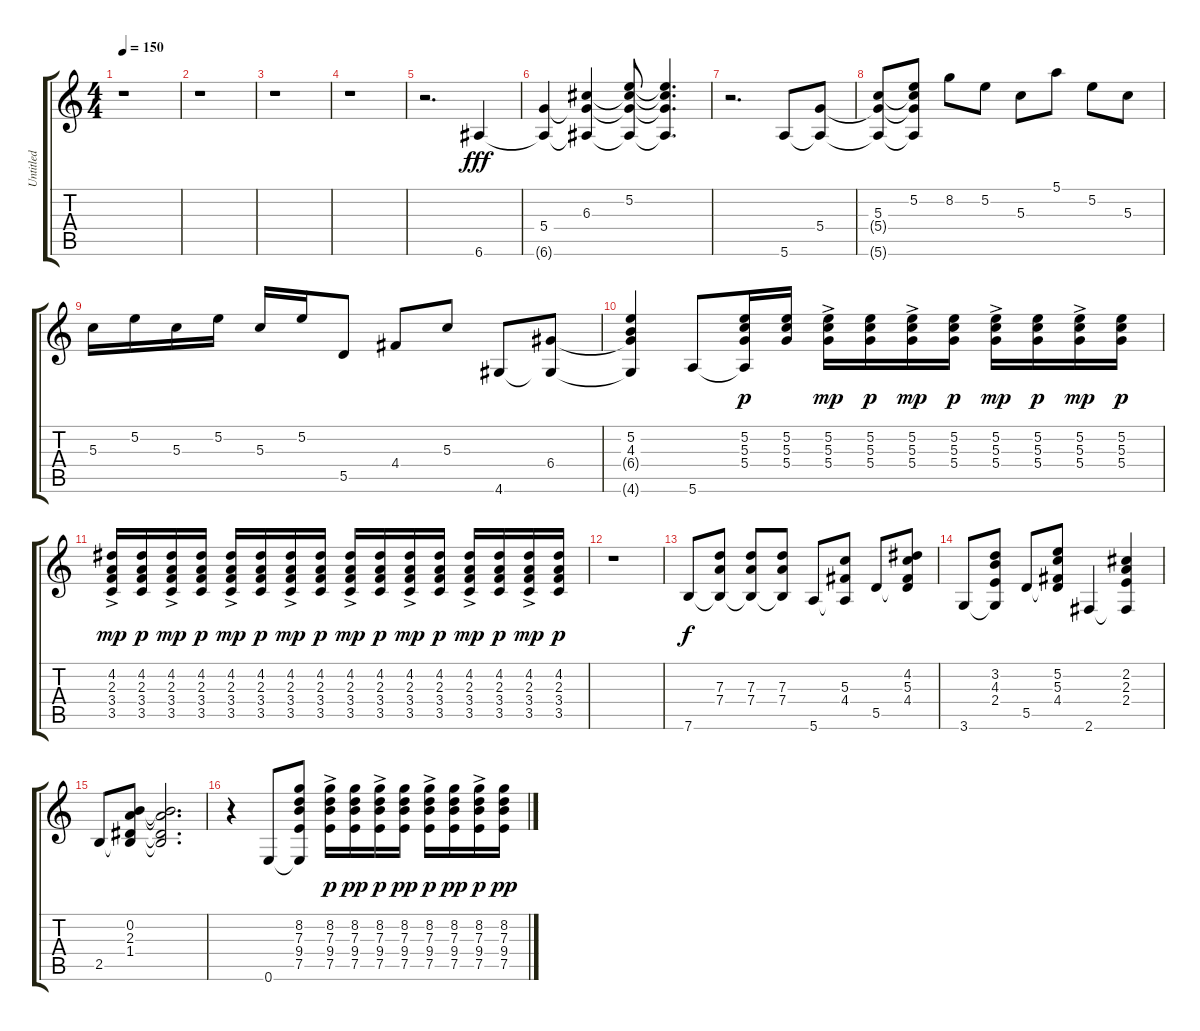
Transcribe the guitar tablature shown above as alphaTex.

\track ("Untitled" "Untitled") {instrument acousticguitarnylon}
\staff {score tabs}
\tuning (E4 B3 G3 D3 A2 E2) {hide}
\ts (4 4)
\tempo 150
\clef g2
\ks c
r.1{dy fff instrument acousticguitarnylon} |
r.1 |
r.1 |
r.1 |
r.2{d} 6.6.4 |
(5.4 6.6{t}).4 (6.3 5.4{t} 6.6{t}).4 (5.2 6.3{t} 5.4{t} 6.6{t}).8 (5.2{t} 6.3{t} 5.4{t} 6.6{t}).4{d} |
r.2{d} 5.6.8 (5.4 5.6{t}).8 |
(5.3 5.4{t} 5.6{t}).8 (5.2 5.3{t} 5.4{t} 5.6{t}).8 8.2.8 5.2.8 5.3.8 5.1.8 5.2.8 5.3.8 |
5.3.16 5.2.16 5.3.16 5.2.16 5.3.16 5.2.16 5.5.8 4.4.8 5.3.8 4.6.8 (6.4 4.6{t}).8 |
(5.2 4.3 6.4{t} 4.6{t}).4 5.6.8 (5.2 5.3 5.4 5.6{t}).16{dy p} (5.2 5.3 5.4).16 (5.2{ac} 5.3{ac} 5.4{ac}).16{dy mp} (5.2 5.3 5.4).16{dy p} (5.2{ac} 5.3{ac} 5.4{ac}).16{dy mp} (5.2 5.3 5.4).16{dy p} (5.2{ac} 5.3{ac} 5.4{ac}).16{dy mp} (5.2 5.3 5.4).16{dy p} (5.2{ac} 5.3{ac} 5.4{ac}).16{dy mp} (5.2 5.3 5.4).16{dy p} |
(4.2{ac} 2.3{ac} 3.4{ac} 3.5{ac}).16{dy mp} (4.2 2.3 3.4 3.5).16{dy p} (4.2{ac} 2.3{ac} 3.4{ac} 3.5{ac}).16{dy mp} (4.2 2.3 3.4 3.5).16{dy p} (4.2{ac} 2.3{ac} 3.4{ac} 3.5{ac}).16{dy mp} (4.2 2.3 3.4 3.5).16{dy p} (4.2{ac} 2.3{ac} 3.4{ac} 3.5{ac}).16{dy mp} (4.2 2.3 3.4 3.5).16{dy p} (4.2{ac} 2.3{ac} 3.4{ac} 3.5{ac}).16{dy mp} (4.2 2.3 3.4 3.5).16{dy p} (4.2{ac} 2.3{ac} 3.4{ac} 3.5{ac}).16{dy mp} (4.2 2.3 3.4 3.5).16{dy p} (4.2{ac} 2.3{ac} 3.4{ac} 3.5{ac}).16{dy mp} (4.2 2.3 3.4 3.5).16{dy p} (4.2{ac} 2.3{ac} 3.4{ac} 3.5{ac}).16{dy mp} (4.2 2.3 3.4 3.5).16{dy p} |
r.1 |
7.6.8{dy f} (7.3 7.4 7.6{t}).8 (7.3 7.4 7.6{t}).8 (7.3 7.4 7.6{t}).8 5.6.8 (5.3 4.4 5.6{t}).8 5.5.8 (4.2 5.3 4.4 5.5{t}).8 |
3.6.8 (3.2 4.3 2.4 3.6{t}).8 5.5.8 (5.2 5.3 4.4 5.5{t}).8 2.6.4 (2.2 2.3 2.4 2.6{t}).4 |
2.5.8 (0.2 2.3 1.4 2.5{t}).8 (0.2{t} 2.3{t} 1.4{t} 2.5{t}).2{d} |
r.4 0.6.8 (8.2 7.3 9.4 7.5 0.6{t}).8 (8.2{ac} 7.3{ac} 9.4{ac} 7.5{ac}).16{dy p} (8.2 7.3 9.4 7.5).16{dy pp} (8.2{ac} 7.3{ac} 9.4{ac} 7.5{ac}).16{dy p} (8.2 7.3 9.4 7.5).16{dy pp} (8.2{ac} 7.3{ac} 9.4{ac} 7.5{ac}).16{dy p} (8.2 7.3 9.4 7.5).16{dy pp} (8.2{ac} 7.3{ac} 9.4{ac} 7.5{ac}).16{dy p} (8.2 7.3 9.4 7.5).16{dy pp}
